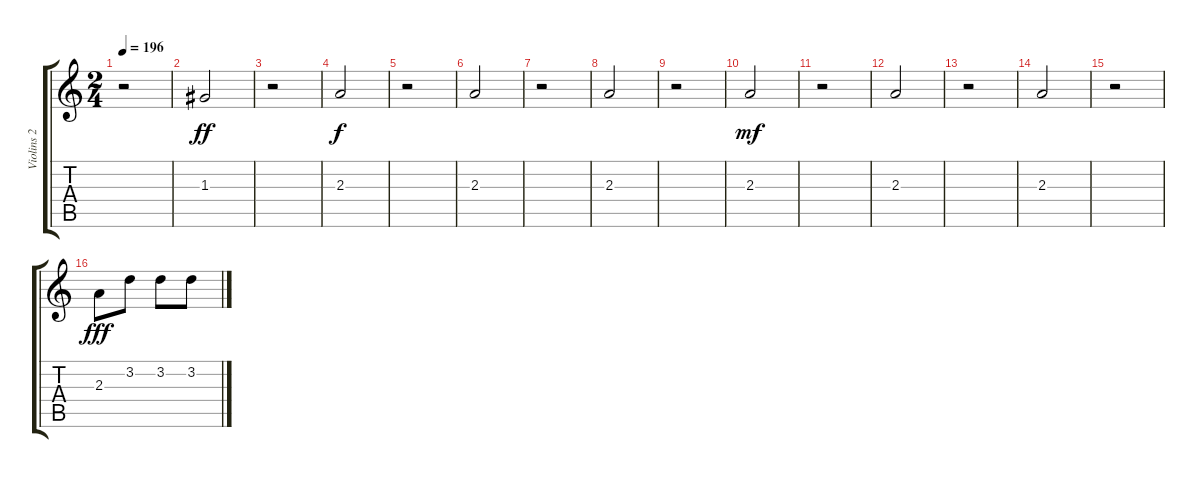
\track ("Violins 2" "Violins 2") {instrument contrabass}
\staff {score tabs}
\tuning (E4 B3 G3 D3 A2 E2) {hide}
\ts (2 4)
\tempo 196
\clef g2
\ks c
r.2{dy ff} |
1.3.2 |
r.2 |
2.3.2{dy f} |
r.2 |
2.3.2 |
r.2 |
2.3.2 |
r.2 |
2.3.2{dy mf} |
r.2 |
2.3.2 |
r.2 |
2.3.2 |
r.2 |
2.3.8{dy fff} 3.2.8 3.2.8 3.2.8
